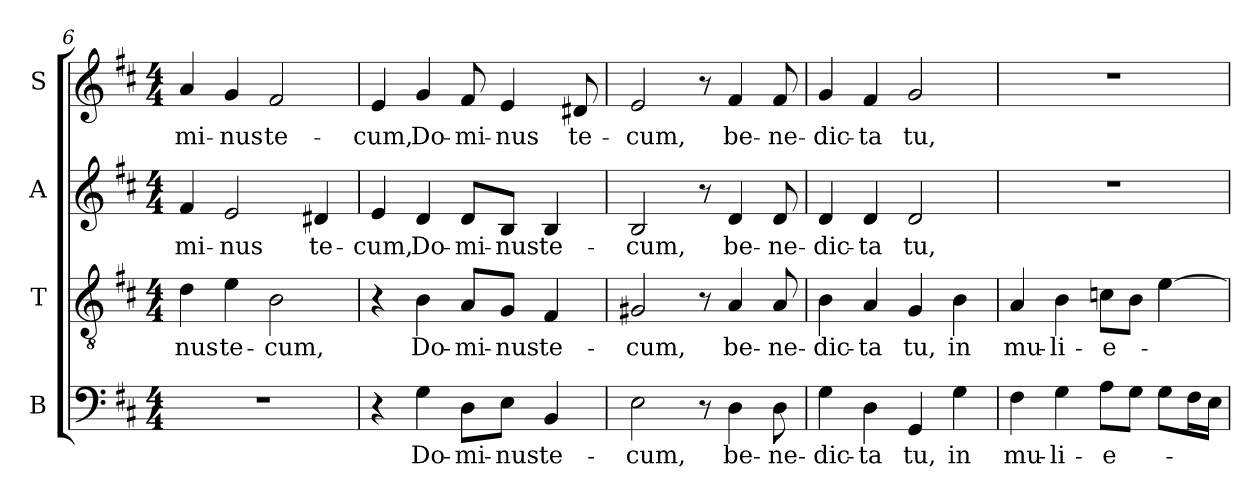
**kern	**text	**kern	**text	**kern	**text	**kern	**text
*part4	*part4	*part3	*part3	*part2	*part2	*part1	*part1
*staff4	*staff4	*staff3	*staff3	*staff2	*staff2	*staff1	*staff1
*I"B	*	*I"T	*	*I"A	*	*I"S	*
*I'B.	*	*I'T.	*	*I'A.	*	*I'S.	*
*clefF4	*	*clefGv2	*	*clefG2	*	*clefG2	*
*	*	*ITrd7c12	*	*	*	*	*
*k[f#c#]	*	*k[f#c#]	*	*k[f#c#]	*	*k[f#c#]	*
*D:	*	*D:	*	*D:	*	*D:	*
*M4/4	*	*M4/4	*	*M4/4	*	*M4/4	*
=6	=6	=6	=6	=6	=6	=6	=6
!	!	!	!LO:LY:b:color=#000000	!	!	!	!
!	!	!	!	!	!LO:LY:b:color=#000000	!	!
!	!	!	!	!	!	!	!LO:LY:b:color=#000000
1r	.	4Di\	-nus	4f#i/	-mi-	4ai/	-mi-
!	!	!	!LO:LY:b:color=#000000	!	!	!	!
!	!	!	!	!	!LO:LY:b:color=#000000	!	!
!	!	!	!	!	!	!	!LO:LY:b:color=#000000
.	.	4Ei\	te-	2ei/	-nus	4gi/	-nus
!	!	!	!LO:LY:b:color=#000000	!	!	!	!
!	!	!	!	!	!	!	!LO:LY:b:color=#000000
.	.	2BBi\	-cum,	.	.	2f#i/	te-
!	!	!	!	!	!LO:LY:b:color=#000000	!	!
.	.	.	.	4d#Xi/	te-	.	.
!!LO:LB:g=z
=7	=7	=7	=7	=7	=7	=7	=7
!	!	!	!	!	!LO:LY:b:color=#000000	!	!
!	!	!	!	!	!	!	!LO:LY:b:color=#000000
4r	.	4r	.	4ei/	-cum,	4ei/	-cum,
!	!LO:LY:b:color=#000000	!	!	!	!	!	!
!	!	!	!LO:LY:b:color=#000000	!	!	!	!
!	!	!	!	!	!LO:LY:b:color=#000000	!	!
!	!	!	!	!	!	!	!LO:LY:b:color=#000000
4Gi\	Do-	4BBi\	Do-	4di/	Do-	4gi/	Do-
!	!LO:LY:b:color=#000000	!	!	!	!	!	!
!	!	!	!LO:LY:b:color=#000000	!	!	!	!
!	!	!	!	!	!LO:LY:b:color=#000000	!	!
!	!	!	!	!	!	!	!LO:LY:b:color=#000000
8Di\L	-mi-	8AAi/L	-mi-	8di/L	-mi-	8f#i/	-mi-
!	!LO:LY:b:color=#000000	!	!	!	!	!	!
!	!	!	!LO:LY:b:color=#000000	!	!	!	!
!	!	!	!	!	!LO:LY:b:color=#000000	!	!
!	!	!	!	!	!	!	!LO:LY:b:color=#000000
8Ei\J	-nus	8GGi/J	-nus	8Bi/J	-nus	4ei/	-nus
!	!LO:LY:b:color=#000000	!	!	!	!	!	!
!	!	!	!LO:LY:b:color=#000000	!	!	!	!
!	!	!	!	!	!LO:LY:b:color=#000000	!	!
4BBi/	te-	4FF#i/	te-	4Bi/	te-	.	.
!	!	!	!	!	!	!	!LO:LY:b:color=#000000
.	.	.	.	.	.	8d#Xi/	te-
=8	=8	=8	=8	=8	=8	=8	=8
!	!LO:LY:b:color=#000000	!	!	!	!	!	!
!	!	!	!LO:LY:b:color=#000000	!	!	!	!
!	!	!	!	!	!LO:LY:b:color=#000000	!	!
!	!	!	!	!	!	!	!LO:LY:b:color=#000000
2Ei\	-cum,	2GG#Xi/	-cum,	2Bi/	-cum,	2ei/	-cum,
8r	.	8r	.	8r	.	8r	.
!	!LO:LY:b:color=#000000	!	!	!	!	!	!
!	!	!	!LO:LY:b:color=#000000	!	!	!	!
!	!	!	!	!	!LO:LY:b:color=#000000	!	!
!	!	!	!	!	!	!	!LO:LY:b:color=#000000
4Di\	be-	4AAi/	be-	4di/	be-	4f#i/	be-
!	!LO:LY:b:color=#000000	!	!	!	!	!	!
!	!	!	!LO:LY:b:color=#000000	!	!	!	!
!	!	!	!	!	!LO:LY:b:color=#000000	!	!
!	!	!	!	!	!	!	!LO:LY:b:color=#000000
8Di\	-ne-	8AAi/	-ne-	8di/	-ne-	8f#i/	-ne-
=9	=9	=9	=9	=9	=9	=9	=9
!	!LO:LY:b:color=#000000	!	!	!	!	!	!
!	!	!	!LO:LY:b:color=#000000	!	!	!	!
!	!	!	!	!	!LO:LY:b:color=#000000	!	!
!	!	!	!	!	!	!	!LO:LY:b:color=#000000
4Gi\	-dic-	4BBi\	-dic-	4di/	-dic-	4gi/	-dic-
!	!LO:LY:b:color=#000000	!	!	!	!	!	!
!	!	!	!LO:LY:b:color=#000000	!	!	!	!
!	!	!	!	!	!LO:LY:b:color=#000000	!	!
!	!	!	!	!	!	!	!LO:LY:b:color=#000000
4Di\	-ta	4AAi/	-ta	4di/	-ta	4f#i/	-ta
!	!LO:LY:b:color=#000000	!	!	!	!	!	!
!	!	!	!LO:LY:b:color=#000000	!	!	!	!
!	!	!	!	!	!LO:LY:b:color=#000000	!	!
!	!	!	!	!	!	!	!LO:LY:b:color=#000000
4GGi/	tu,	4GGi/	tu,	2di/	tu,	2gi/	tu,
!	!LO:LY:b:color=#000000	!	!	!	!	!	!
!	!	!	!LO:LY:b:color=#000000	!	!	!	!
4Gi\	in	4BBi\	in	.	.	.	.
=10	=10	=10	=10	=10	=10	=10	=10
!	!LO:LY:b:color=#000000	!	!	!	!	!	!
!	!	!	!LO:LY:b:color=#000000	!	!	!	!
4F#i\	mu-	4AAi/	mu-	1r	.	1r	.
!	!LO:LY:b:color=#000000	!	!	!	!	!	!
!	!	!	!LO:LY:b:color=#000000	!	!	!	!
4Gi\	-li-	4BBi\	-li-	.	.	.	.
!	!LO:LY:b:color=#000000	!	!	!	!	!	!
!	!	!	!LO:LY:b:color=#000000	!	!	!	!
8Ai\L	-e-	8Cni\L	-e-	.	.	.	.
8Gi\J	.	8BBi\J	.	.	.	.	.
8Gi\L	.	[4Ei\	.	.	.	.	.
16F#i\L	.	.	.	.	.	.	.
16Ei\JJ	.	.	.	.	.	.	.
=	=	=	=	=	=	=	=
*-	*-	*-	*-	*-	*-	*-	*-
